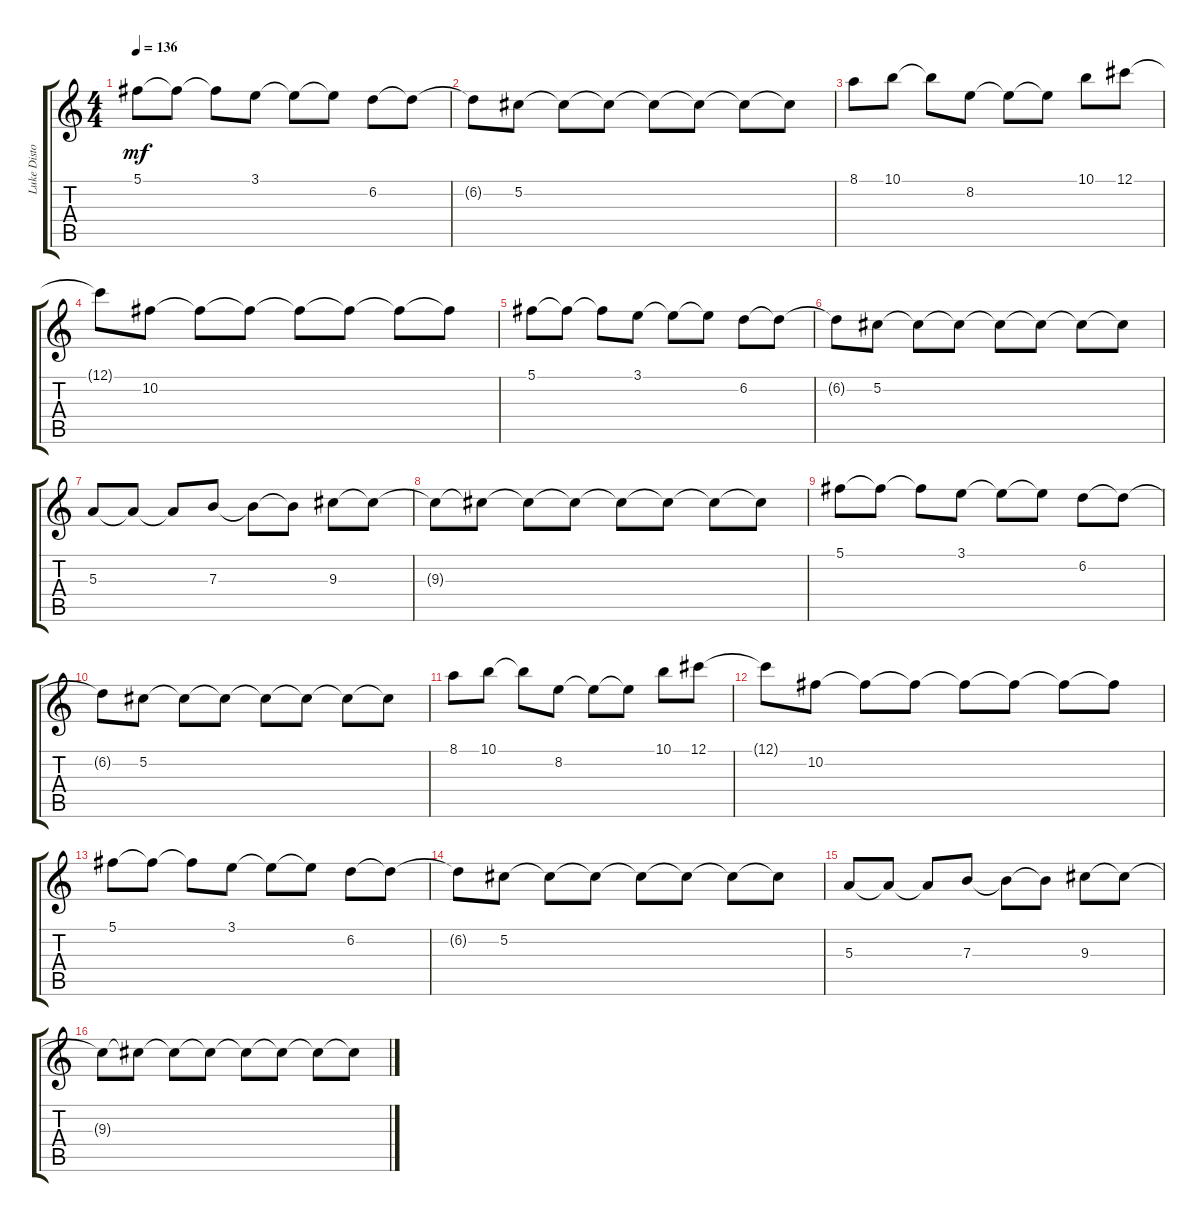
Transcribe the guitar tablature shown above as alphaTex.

\track ("Luke Distorted" "Luke Disto") {instrument distortionguitar}
\staff {score tabs}
\tuning (Db4 Ab3 E3 B2 Gb2 B1) {hide}
\ts (4 4)
\tempo 136
\clef g2
\ks c
5.1.8{dy mf} 5.1{t}.8 5.1{t}.8 3.1.8 3.1{t}.8 3.1{t}.8 6.2.8 6.2{t}.8 |
6.2{t}.8 5.2.8 5.2{t}.8 5.2{t}.8 5.2{t}.8 5.2{t}.8 5.2{t}.8 5.2{t}.8 |
8.1.8 10.1.8 10.1{t}.8 8.2.8 8.2{t}.8 8.2{t}.8 10.1.8 12.1.8 |
12.1{t}.8 10.2.8 10.2{t}.8 10.2{t}.8 10.2{t}.8 10.2{t}.8 10.2{t}.8 10.2{t}.8 |
5.1.8 5.1{t}.8 5.1{t}.8 3.1.8 3.1{t}.8 3.1{t}.8 6.2.8 6.2{t}.8 |
6.2{t}.8 5.2.8 5.2{t}.8 5.2{t}.8 5.2{t}.8 5.2{t}.8 5.2{t}.8 5.2{t}.8 |
5.3.8 5.3{t}.8 5.3{t}.8 7.3.8 7.3{t}.8 7.3{t}.8 9.3.8 9.3{t}.8 |
9.3{t}.8 9.3{t}.8 9.3{t}.8 9.3{t}.8 9.3{t}.8 9.3{t}.8 9.3{t}.8 9.3{t}.8 |
5.1.8 5.1{t}.8 5.1{t}.8 3.1.8 3.1{t}.8 3.1{t}.8 6.2.8 6.2{t}.8 |
6.2{t}.8 5.2.8 5.2{t}.8 5.2{t}.8 5.2{t}.8 5.2{t}.8 5.2{t}.8 5.2{t}.8 |
8.1.8 10.1.8 10.1{t}.8 8.2.8 8.2{t}.8 8.2{t}.8 10.1.8 12.1.8 |
12.1{t}.8 10.2.8 10.2{t}.8 10.2{t}.8 10.2{t}.8 10.2{t}.8 10.2{t}.8 10.2{t}.8 |
5.1.8 5.1{t}.8 5.1{t}.8 3.1.8 3.1{t}.8 3.1{t}.8 6.2.8 6.2{t}.8 |
6.2{t}.8 5.2.8 5.2{t}.8 5.2{t}.8 5.2{t}.8 5.2{t}.8 5.2{t}.8 5.2{t}.8 |
5.3.8 5.3{t}.8 5.3{t}.8 7.3.8 7.3{t}.8 7.3{t}.8 9.3.8 9.3{t}.8 |
9.3{t}.8 9.3{t}.8 9.3{t}.8 9.3{t}.8 9.3{t}.8 9.3{t}.8 9.3{t}.8 9.3{t}.8
